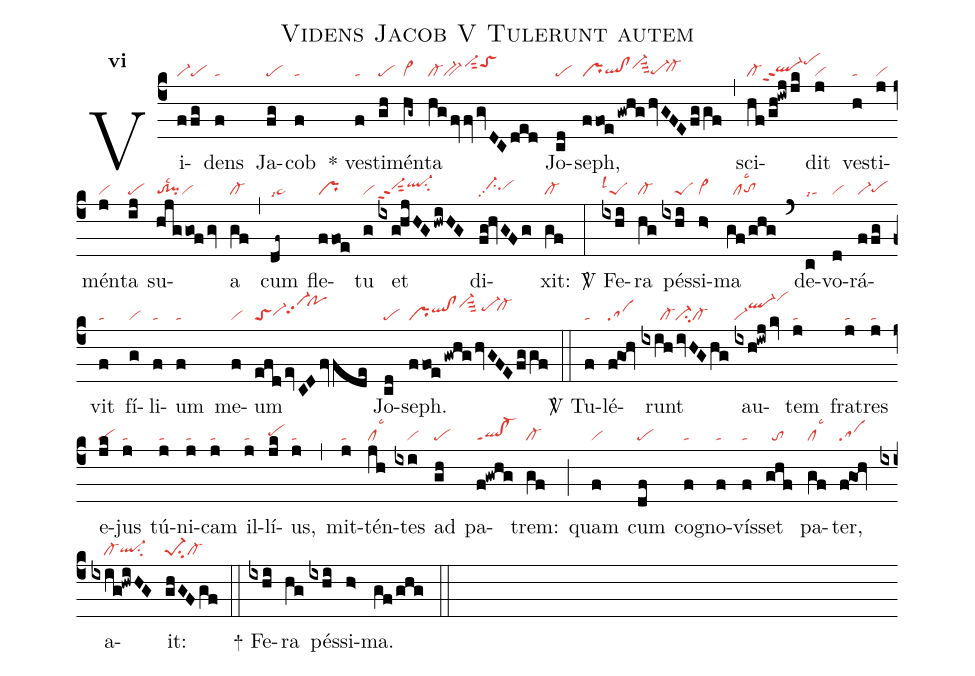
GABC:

name:Videns Jacob V Tulerunt autem;
office-part:re;
mode:6;
nabc-lines:1;
%%
initial-style: 1;
name: Videns Jacob vestimenta;
mode: 6;
office-part: Responsorium;
annotation: Resp.;
annotation: vi;
nabc-lines:1;
%%
(c4) Vi(ffg|vi-pe)dens(f|ta) Ja(fg|pe)cob(f|ta) <sp>*</sp> ves(f|ta)ti(gh|pe)mén(hg~|vi>)ta(hgfvfvgvDCded|cl-bv-vi-hjsut2toShj) Jo(cd|pe)seph,(ffoe/gwhg/hvGFEfggf|prqlhg!clhgvi-hisuu3pe-hg`cl-hh) (,) sci(hf/gh!iwjjk|cl-ql-hhppt2pehk)dit(j|vi) ves(h|ta)ti(j|vi)mén(j|vi)ta(ij|pe) su(hjggof/gv|to!pilsc2vi)a(gf|cl-) (,) cum(df~|ta>lsi7) fle(ffoe|pr)tu(g|vi) et(ixg!hjHG/hwiHG|vi-hhppt2sut2ql-hisu2) di(fg!hvGFg|//ci-hhpp2vihh)xit:(gf|cl-) (:)
<sp>V/</sp> Fe(ixhi|peSlsl1)ra(hg|cl-) pés(ixhi|////peS)si(h>|vi>)ma(gf/ghg|//cllsc3``tohg) (`) de(c|talsi7)vo(d|vi)rá(ffg|vi-pehg)vit(f|ta) fí(g|vi)li(f|ta)um(f|ta) me(f|vi)um(efd/ev/CDfvfde|toSvi-hhvi-hipp2`pohl) Jo(cd|pe)seph.(ffoe/gwhg/hvGFEfggf|prqlhi!clhivi-hksuu3/pe-hj`cl-hj) (::)

<sp>V/</sp> Tu(f|ta)lé(f!goh|sa)runt(ixih/ivHGhg|//////cl-ci-cl-) au(ixh!iwj/kv|vi-ql-hkvihn)tem(j|ta) fra(j|ta)tres(j|ta) e(jk|pe)jus(j|ta) tú(j|ta)ni(j|ta)cam(j|ta) il(j|ta)lí(jk|pehh)us,(j|ta) (,) mit(j|ta)tén(jh|cllsc3)tes(ixi|////vi) ad(gh|pe) pa(f!gwhg|ql!cl-ppt1)trem:(gf|cl-) (;) quam(f|vi) cum(df|pe) cog(f|ta)no(f|ta)vís(f|ta)set(ghf|//to) pa(gf|cllsc3)ter,(f!goh|sa) a(ixig!hwiHG|////cl-ql-hgsu2)it:(ghGFgf|pe-1su2cl-) (::)
<sp>+</sp> Fe(ixhi)ra(hg) pés(ixhi)si(h>)ma.(gf/ghg) (::)
